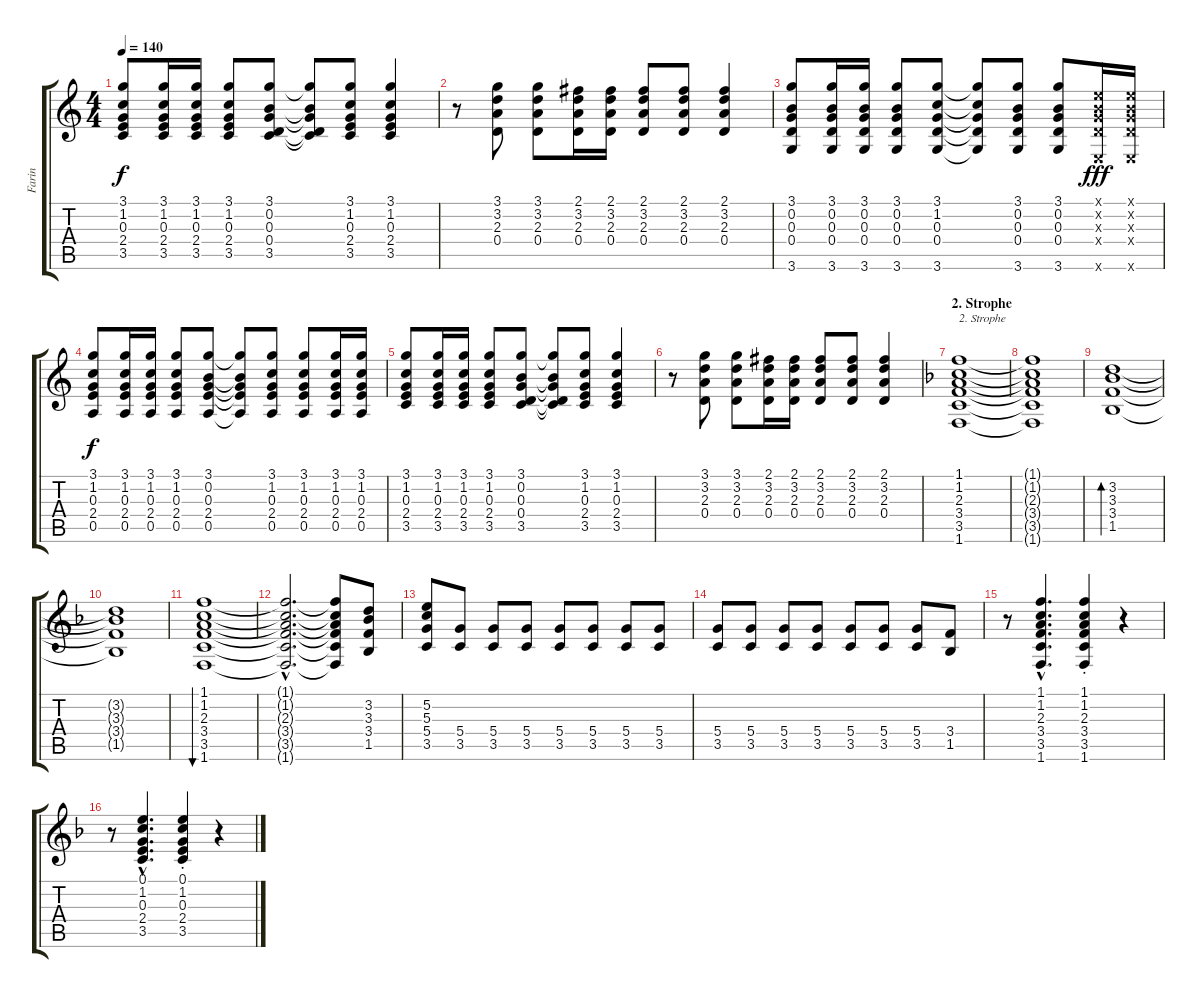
\track ("Farin" "Farin") {instrument acousticguitarnylon}
\staff {score tabs}
\tuning (E4 B3 G3 D3 A2 E2) {hide}
\ts (4 4)
\tempo 140
\clef g2
\ks c
(3.1 1.2 0.3 2.4 3.5).8{dy f} (3.1 1.2 0.3 2.4 3.5).16 (3.1 1.2 0.3 2.4 3.5).16 (3.1 1.2 0.3 2.4 3.5).8 (3.1 0.2 0.3 0.4 3.5).8 (3.1{t} 0.2{t} 0.3{t} 0.4{t} 3.5{t}).8 (3.1 1.2 0.3 2.4 3.5).8 (3.1 1.2 0.3 2.4 3.5).4 |
r.8 (3.1 3.2 2.3 0.4).8 (3.1 3.2 2.3 0.4).8 (2.1 3.2 2.3 0.4).16 (2.1 3.2 2.3 0.4).16 (2.1 3.2 2.3 0.4).8 (2.1 3.2 2.3 0.4).8 (2.1 3.2 2.3 0.4).4 |
(3.1 0.2 0.3 0.4 3.6).8 (3.1 0.2 0.3 0.4 3.6).16 (3.1 0.2 0.3 0.4 3.6).16 (3.1 0.2 0.3 0.4 3.6).8 (3.1 1.2 0.3 0.4 3.6).8 (3.1{t} 1.2{t} 0.3{t} 0.4{t} 3.6{t}).8 (3.1 0.2 0.3 0.4 3.6).8 (3.1 0.2 0.3 0.4 3.6).8 (0.1{x} 0.2{x} 0.3{x} 0.4{x} 0.6{x}).16{dy fff} (0.1{x} 0.2{x} 0.3{x} 0.4{x} 0.6{x}).16 |
(3.1 1.2 0.3 2.4 0.5).8{dy f} (3.1 1.2 0.3 2.4 0.5).16 (3.1 1.2 0.3 2.4 0.5).16 (3.1 1.2 0.3 2.4 0.5).8 (3.1 0.2 0.3 2.4 0.5).8 (3.1{t} 0.2{t} 0.3{t} 2.4{t} 0.5{t}).8 (3.1 1.2 0.3 2.4 0.5).8 (3.1 1.2 0.3 2.4 0.5).8 (3.1 1.2 0.3 2.4 0.5).16 (3.1 1.2 0.3 2.4 0.5).16 |
(3.1 1.2 0.3 2.4 3.5).8 (3.1 1.2 0.3 2.4 3.5).16 (3.1 1.2 0.3 2.4 3.5).16 (3.1 1.2 0.3 2.4 3.5).8 (3.1 0.2 0.3 0.4 3.5).8 (3.1{t} 0.2{t} 0.3{t} 0.4{t} 3.5{t}).8 (3.1 1.2 0.3 2.4 3.5).8 (3.1 1.2 0.3 2.4 3.5).4 |
r.8 (3.1 3.2 2.3 0.4).8 (3.1 3.2 2.3 0.4).8 (2.1 3.2 2.3 0.4).16 (2.1 3.2 2.3 0.4).16 (2.1 3.2 2.3 0.4).8 (2.1 3.2 2.3 0.4).8 (2.1 3.2 2.3 0.4).4 |
\section ("" "2. Strophe")
\ks f
(1.1 1.2 2.3 3.4 3.5 1.6).1{txt "2. Strophe"} |
(1.1{t} 1.2{t} 2.3{t} 3.4{t} 3.5{t} 1.6{t}).1 |
(3.2 3.3 3.4 1.5).1{bd 240} |
(3.2{t} 3.3{t} 3.4{t} 1.5{t}).1 |
(1.1 1.2 2.3 3.4 3.5 1.6).1{bu 240} |
(1.1{hac t} 1.2{hac t} 2.3{hac t} 3.4{hac t} 3.5{hac t} 1.6{hac t}).2{d} (1.1{t} 1.2{t} 2.3{t} 3.4{t} 3.5{t} 1.6{t}).8 (3.2 3.3 3.4 1.5).8 |
(5.2 5.3 5.4 3.5).8 (5.4 3.5).8 (5.4 3.5).8 (5.4 3.5).8 (5.4 3.5).8 (5.4 3.5).8 (5.4 3.5).8 (5.4 3.5).8 |
(5.4 3.5).8 (5.4 3.5).8 (5.4 3.5).8 (5.4 3.5).8 (5.4 3.5).8 (5.4 3.5).8 (5.4 3.5).8 (3.4 1.5).8 |
r.8 (1.1{hac} 1.2{hac} 2.3{hac} 3.4{hac} 3.5{hac} 1.6{hac}).4{d} (1.1{st} 1.2{st} 2.3{st} 3.4{st} 3.5{st} 1.6{st}).4 r.4 |
r.8 (0.1{hac} 1.2{hac} 0.3{hac} 2.4{hac} 3.5{hac}).4{d} (0.1{st} 1.2{st} 0.3{st} 2.4{st} 3.5{st}).4 r.4
